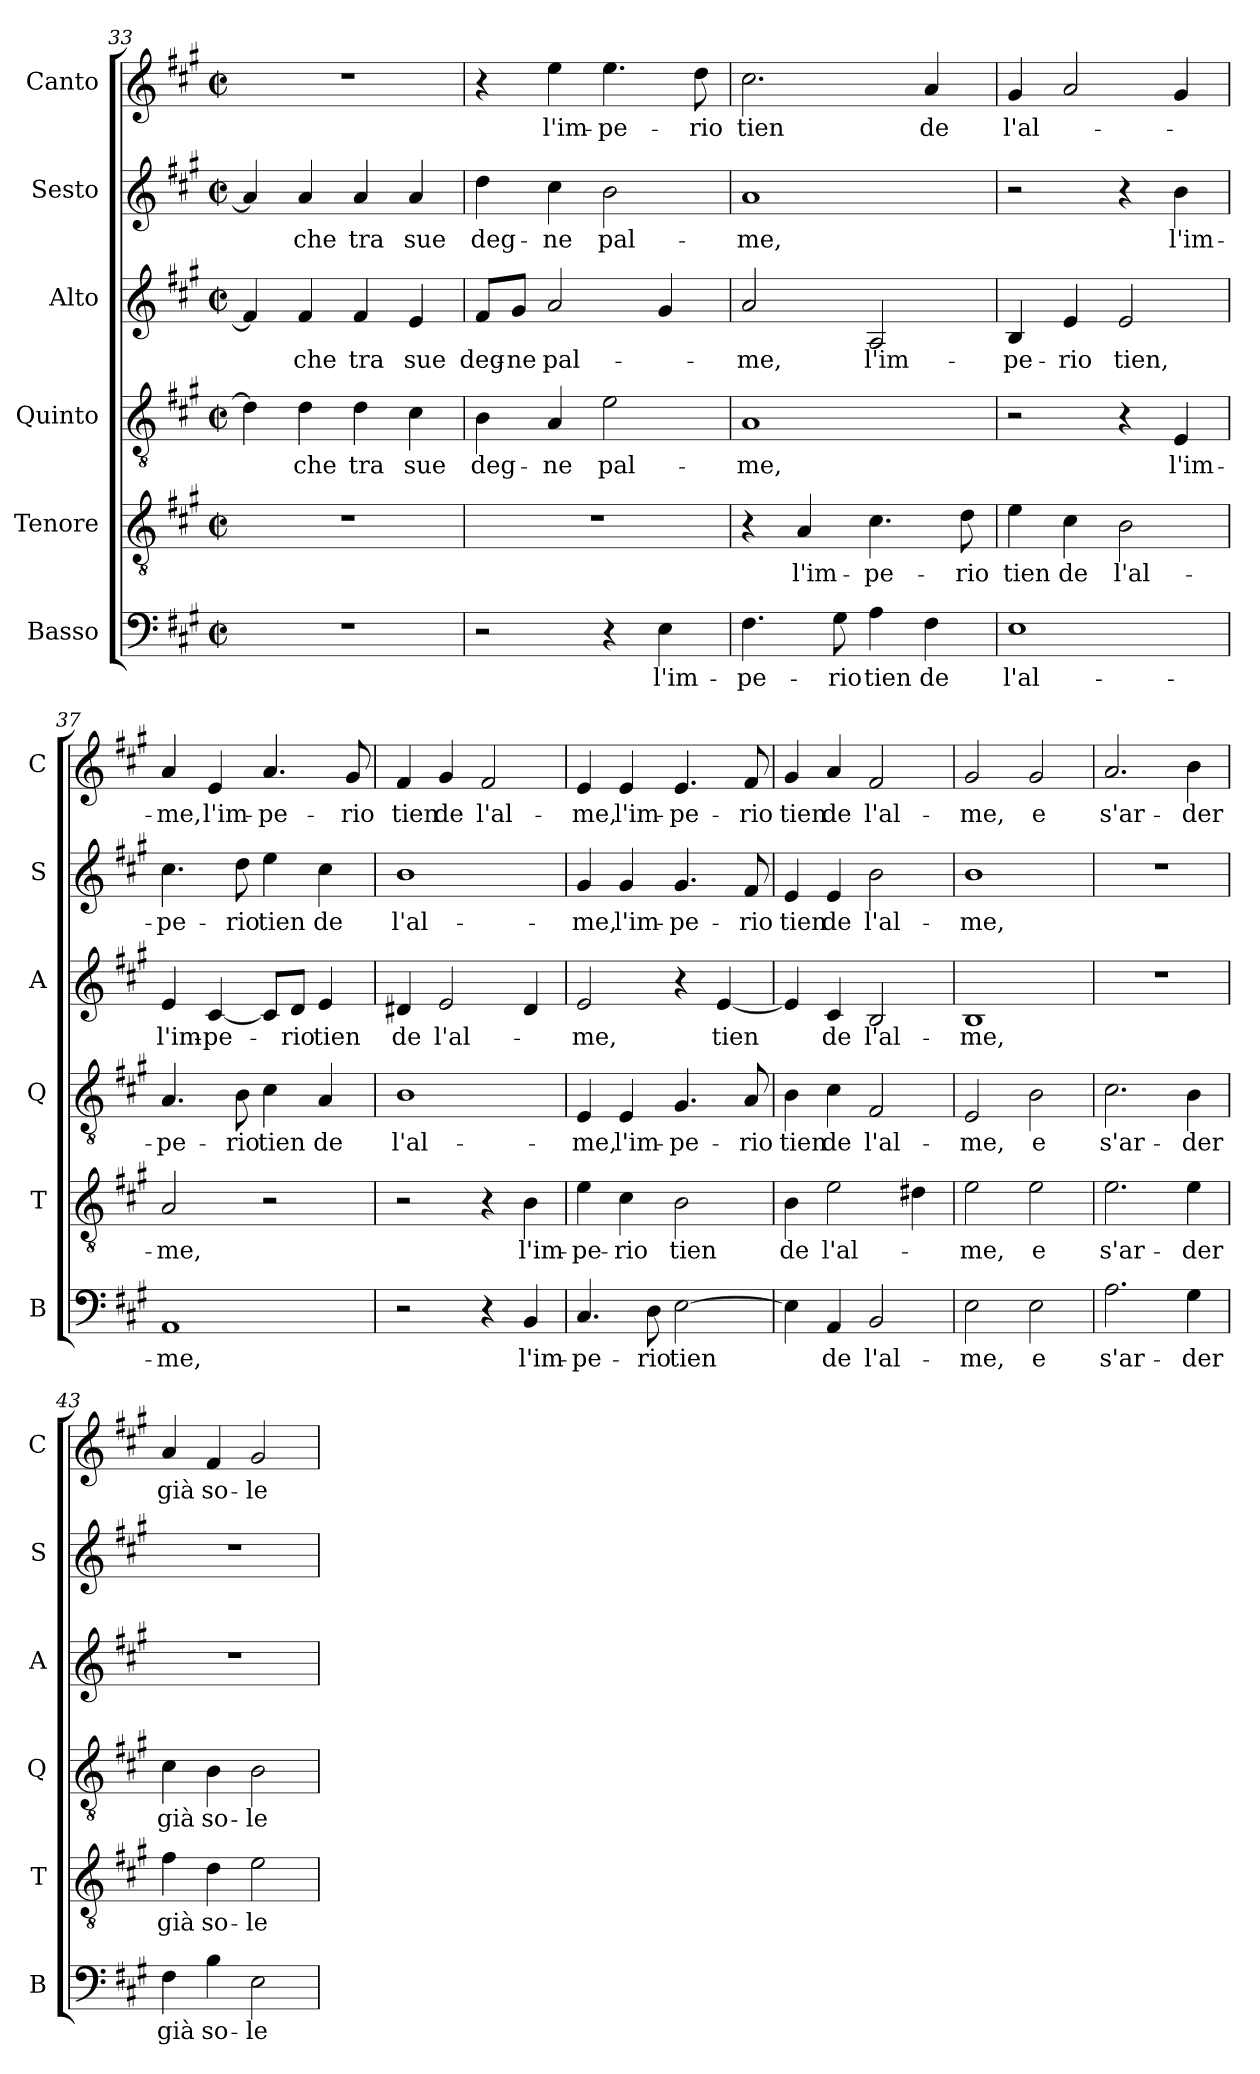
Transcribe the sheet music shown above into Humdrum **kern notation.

**kern	**text	**kern	**text	**kern	**text	**kern	**text	**kern	**text	**kern	**text
*part6	*part6	*part5	*part5	*part4	*part4	*part3	*part3	*part2	*part2	*part1	*part1
*staff6	*staff6	*staff5	*staff5	*staff4	*staff4	*staff3	*staff3	*staff2	*staff2	*staff1	*staff1
*I"Basso	*	*I"Tenore	*	*I"Quinto	*	*I"Alto	*	*I"Sesto	*	*I"Canto	*
*I'B	*	*I'T	*	*I'Q	*	*I'A	*	*I'S	*	*I'C	*
*clefF4	*	*clefGv2	*	*clefGv2	*	*clefG2	*	*clefG2	*	*clefG2	*
*k[f#c#g#]	*	*k[f#c#g#]	*	*k[f#c#g#]	*	*k[f#c#g#]	*	*k[f#c#g#]	*	*k[f#c#g#]	*
*A:	*	*A:	*	*A:	*	*A:	*	*A:	*	*A:	*
*M2/2	*	*M2/2	*	*M2/2	*	*M2/2	*	*M2/2	*	*M2/2	*
*met(c|)	*	*met(c|)	*	*met(c|)	*	*met(c|)	*	*met(c|)	*	*met(c|)	*
=33	=33	=33	=33	=33	=33	=33	=33	=33	=33	=33	=33
1r	.	1r	.	4d\]	.	4f#/]	.	4a/]	.	1r	.
!	!	!	!	!	!LO:LY:b	!	!LO:LY:b	!	!LO:LY:b	!	!
.	.	.	.	4d\	che	4f#/	che	4a/	che	.	.
!	!	!	!	!	!LO:LY:b	!	!LO:LY:b	!	!LO:LY:b	!	!
.	.	.	.	4d\	tra	4f#/	tra	4a/	tra	.	.
!	!	!	!	!	!LO:LY:b	!	!LO:LY:b	!	!LO:LY:b	!	!
.	.	.	.	4c#\	sue	4e/	sue	4a/	sue	.	.
=34	=34	=34	=34	=34	=34	=34	=34	=34	=34	=34	=34
!	!	!	!	!	!LO:LY:b	!	!LO:LY:b	!	!LO:LY:b	!	!
2r	.	1r	.	4B\	deg-	8f#/L	deg-	4dd\	deg-	4r	.
!	!	!	!	!	!	!	!LO:LY:b	!	!	!	!
.	.	.	.	.	.	8g#/J	-ne	.	.	.	.
!	!	!	!	!	!LO:LY:b	!	!LO:LY:b	!	!LO:LY:b	!	!LO:LY:b
.	.	.	.	4A/	-ne	2a/	pal-	4cc#\	-ne	4ee\	l'im-
!	!	!	!	!	!LO:LY:b	!	!	!	!LO:LY:b	!	!LO:LY:b
4r	.	.	.	2e\	pal-	.	.	2b\	pal-	4.ee\	-pe-
!	!LO:LY:b	!	!	!	!	!	!	!	!	!	!
4E\	l'im-	.	.	.	.	4g#/	.	.	.	.	.
!	!	!	!	!	!	!	!	!	!	!	!LO:LY:b
.	.	.	.	.	.	.	.	.	.	8dd\	-rio
=35	=35	=35	=35	=35	=35	=35	=35	=35	=35	=35	=35
!	!LO:LY:b	!	!	!	!LO:LY:b	!	!LO:LY:b	!	!LO:LY:b	!	!LO:LY:b
4.F#\	-pe-	4r	.	1A	-me,	2a/	-me,	1a	-me,	2.cc#\	tien
!	!	!	!LO:LY:b	!	!	!	!	!	!	!	!
.	.	4A/	l'im-	.	.	.	.	.	.	.	.
!	!LO:LY:b	!	!	!	!	!	!	!	!	!	!
8G#\	-rio	.	.	.	.	.	.	.	.	.	.
!	!LO:LY:b	!	!LO:LY:b	!	!	!	!LO:LY:b	!	!	!	!
4A\	tien	4.c#\	-pe-	.	.	2A/	l'im-	.	.	.	.
!	!LO:LY:b	!	!	!	!	!	!	!	!	!	!LO:LY:b
4F#\	de	.	.	.	.	.	.	.	.	4a/	de
!	!	!	!LO:LY:b	!	!	!	!	!	!	!	!
.	.	8d\	-rio	.	.	.	.	.	.	.	.
=36	=36	=36	=36	=36	=36	=36	=36	=36	=36	=36	=36
!	!LO:LY:b	!	!LO:LY:b	!	!	!	!LO:LY:b	!	!	!	!LO:LY:b
1E	l'al-	4e\	tien	2r	.	4B/	-pe-	2r	.	4g#/	l'al-
!	!	!	!LO:LY:b	!	!	!	!LO:LY:b	!	!	!	!
.	.	4c#\	de	.	.	4e/	-rio	.	.	2a/	.
!	!	!	!LO:LY:b	!	!	!	!LO:LY:b	!	!	!	!
.	.	2B\	l'al-	4r	.	2e/	tien,	4r	.	.	.
!	!	!	!	!	!LO:LY:b	!	!	!	!LO:LY:b	!	!
.	.	.	.	4E/	l'im-	.	.	4b\	l'im-	4g#/	.
!!LO:LB:g=z
=37	=37	=37	=37	=37	=37	=37	=37	=37	=37	=37	=37
!	!LO:LY:b	!	!LO:LY:b	!	!LO:LY:b	!	!LO:LY:b	!	!LO:LY:b	!	!LO:LY:b
1AA	-me,	2A/	-me,	4.A/	-pe-	4e/	l'im-	4.cc#\	-pe-	4a/	-me,
!	!	!	!	!	!	!	!LO:LY:b	!	!	!	!LO:LY:b
.	.	.	.	.	.	[4c#/	-pe-	.	.	4e/	l'im-
!	!	!	!	!	!LO:LY:b	!	!	!	!LO:LY:b	!	!
.	.	.	.	8B\	-rio	.	.	8dd\	-rio	.	.
!	!	!	!	!	!LO:LY:b	!	!	!	!LO:LY:b	!	!LO:LY:b
.	.	2r	.	4c#\	tien	8c#/L]	.	4ee\	tien	4.a/	-pe-
!	!	!	!	!	!	!	!LO:LY:b	!	!	!	!
.	.	.	.	.	.	8d/J	-rio	.	.	.	.
!	!	!	!	!	!LO:LY:b	!	!LO:LY:b	!	!LO:LY:b	!	!
.	.	.	.	4A/	de	4e/	tien	4cc#\	de	.	.
!	!	!	!	!	!	!	!	!	!	!	!LO:LY:b
.	.	.	.	.	.	.	.	.	.	8g#/	-rio
=38	=38	=38	=38	=38	=38	=38	=38	=38	=38	=38	=38
!	!	!	!	!	!LO:LY:b	!	!LO:LY:b	!	!LO:LY:b	!	!LO:LY:b
2r	.	2r	.	1B	l'al-	4d#X/	de	1b	l'al-	4f#/	tien
!	!	!	!	!	!	!	!LO:LY:b	!	!	!	!LO:LY:b
.	.	.	.	.	.	2e/	l'al-	.	.	4g#/	de
!	!	!	!	!	!	!	!	!	!	!	!LO:LY:b
4r	.	4r	.	.	.	.	.	.	.	2f#/	l'al-
!	!LO:LY:b	!	!LO:LY:b	!	!	!	!	!	!	!	!
4BB/	l'im-	4B\	l'im-	.	.	4d#/	.	.	.	.	.
=39	=39	=39	=39	=39	=39	=39	=39	=39	=39	=39	=39
!	!LO:LY:b	!	!LO:LY:b	!	!LO:LY:b	!	!LO:LY:b	!	!LO:LY:b	!	!LO:LY:b
4.C#/	-pe-	4e\	-pe-	4E/	-me,	2e/	-me,	4g#/	-me,	4e/	-me,
!	!	!	!LO:LY:b	!	!LO:LY:b	!	!	!	!LO:LY:b	!	!LO:LY:b
.	.	4c#\	-rio	4E/	l'im-	.	.	4g#/	l'im-	4e/	l'im-
!	!LO:LY:b	!	!	!	!	!	!	!	!	!	!
8D\	-rio	.	.	.	.	.	.	.	.	.	.
!	!LO:LY:b	!	!LO:LY:b	!	!LO:LY:b	!	!	!	!LO:LY:b	!	!LO:LY:b
[2E\	tien	2B\	tien	4.G#/	-pe-	4r	.	4.g#/	-pe-	4.e/	-pe-
!	!	!	!	!	!	!	!LO:LY:b	!	!	!	!
.	.	.	.	.	.	[4e/	tien	.	.	.	.
!	!	!	!	!	!LO:LY:b	!	!	!	!LO:LY:b	!	!LO:LY:b
.	.	.	.	8A/	-rio	.	.	8f#/	-rio	8f#/	-rio
=40	=40	=40	=40	=40	=40	=40	=40	=40	=40	=40	=40
!	!	!	!LO:LY:b	!	!LO:LY:b	!	!	!	!LO:LY:b	!	!LO:LY:b
4E\]	.	4B\	de	4B\	tien	4e/]	.	4e/	tien	4g#/	tien
!	!LO:LY:b	!	!LO:LY:b	!	!LO:LY:b	!	!LO:LY:b	!	!LO:LY:b	!	!LO:LY:b
4AA/	de	2e\	l'al-	4c#\	de	4c#/	de	4e/	de	4a/	de
!	!LO:LY:b	!	!	!	!LO:LY:b	!	!LO:LY:b	!	!LO:LY:b	!	!LO:LY:b
2BB/	l'al-	.	.	2F#/	l'al-	2B/	l'al-	2b\	l'al-	2f#/	l'al-
.	.	4d#X\	.	.	.	.	.	.	.	.	.
=41	=41	=41	=41	=41	=41	=41	=41	=41	=41	=41	=41
!	!LO:LY:b	!	!LO:LY:b	!	!LO:LY:b	!	!LO:LY:b	!	!LO:LY:b	!	!LO:LY:b
2E\	-me,	2e\	-me,	2E/	-me,	1B	-me,	1b	-me,	2g#/	-me,
!	!LO:LY:b	!	!LO:LY:b	!	!LO:LY:b	!	!	!	!	!	!LO:LY:b
2E\	e	2e\	e	2B\	e	.	.	.	.	2g#/	e
=42	=42	=42	=42	=42	=42	=42	=42	=42	=42	=42	=42
!	!LO:LY:b	!	!LO:LY:b	!	!LO:LY:b	!	!	!	!	!	!LO:LY:b
2.A\	s'ar-	2.e\	s'ar-	2.c#\	s'ar-	1r	.	1r	.	2.a/	s'ar-
!	!LO:LY:b	!	!LO:LY:b	!	!LO:LY:b	!	!	!	!	!	!LO:LY:b
4G#\	-der	4e\	-der	4B\	-der	.	.	.	.	4b\	-der
!!LO:PB:g=z
=43	=43	=43	=43	=43	=43	=43	=43	=43	=43	=43	=43
!	!LO:LY:b	!	!LO:LY:b	!	!LO:LY:b	!	!	!	!	!	!LO:LY:b
4F#\	già	4f#\	già	4c#\	già	1r	.	1r	.	4a/	già
!	!LO:LY:b	!	!LO:LY:b	!	!LO:LY:b	!	!	!	!	!	!LO:LY:b
4B\	so-	4d\	so-	4B\	so-	.	.	.	.	4f#/	so-
!	!LO:LY:b	!	!LO:LY:b	!	!LO:LY:b	!	!	!	!	!	!LO:LY:b
2E\	-le-	2e\	-le-	2B\	-le-	.	.	.	.	2g#/	-le-
=	=	=	=	=	=	=	=	=	=	=	=
*-	*-	*-	*-	*-	*-	*-	*-	*-	*-	*-	*-
